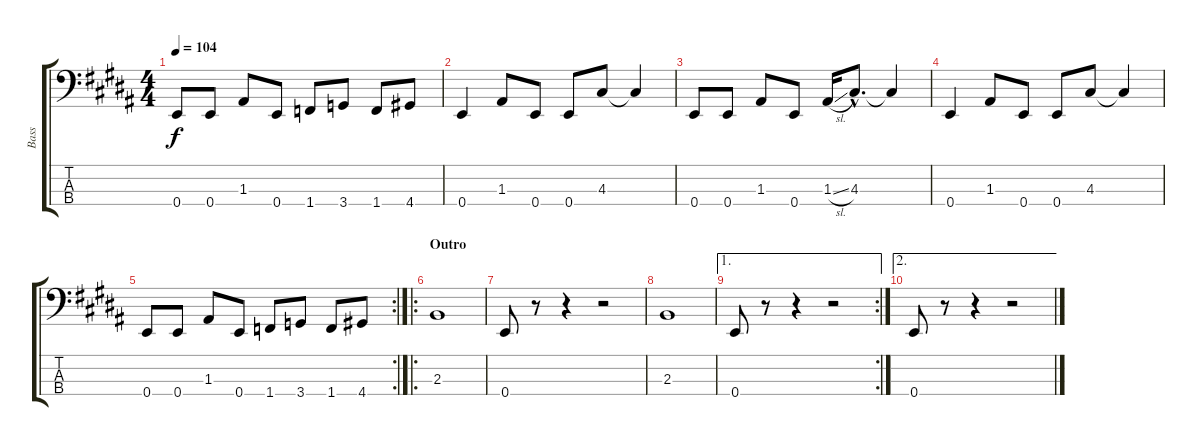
\track ("Bass" "Bass") {instrument electricbasspick}
\staff {score tabs}
\tuning (G2 D2 A1 E1) {hide}
\ts (4 4)
\tempo 104
\clef f4
\ks b
0.4.8{dy f} 0.4.8 1.3.8 0.4.8 1.4.8 3.4.8 1.4.8 4.4.8 |
0.4.4 1.3.8 0.4.8 0.4.8 4.3.8 4.3{t}.4 |
0.4.8 0.4.8 1.3.8 0.4.8 1.3{sl}.16 4.3{hac}.8{d} 4.3{t}.4 |
0.4.4 1.3.8 0.4.8 0.4.8 4.3.8 4.3{t}.4 |
\rc 2
0.4.8 0.4.8 1.3.8 0.4.8 1.4.8 3.4.8 1.4.8 4.4.8 |
\ro
\section ("" "Outro")
2.3.1{volume 13} |
0.4.8 r.8 r.4 r.2 |
2.3.1 |
\ae 1
\rc 2
0.4.8 r.8 r.4 r.2 |
\ae 2
0.4.8 r.8 r.4 r.2
